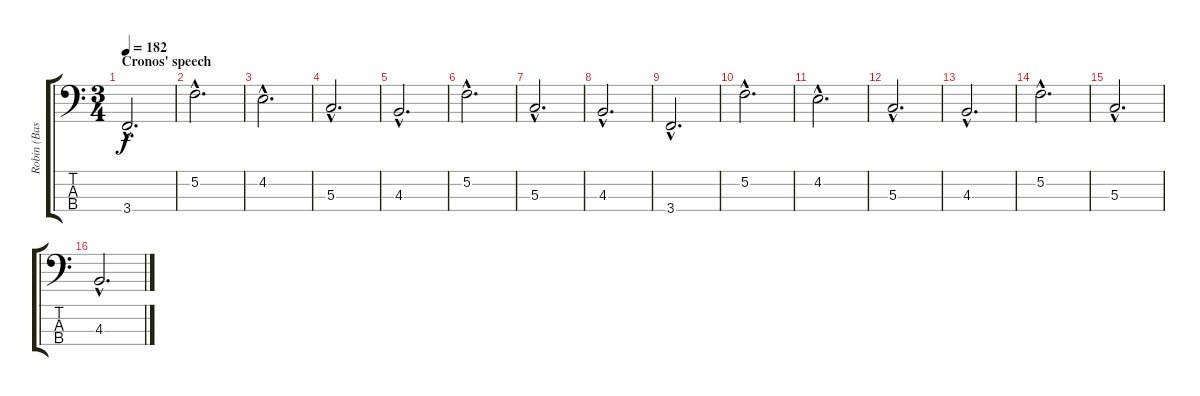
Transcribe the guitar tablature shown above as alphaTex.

\track ("Robin (Bass)" "Robin (Bas") {instrument electricbassfinger}
\staff {score tabs}
\tuning (F2 C2 G1 D1) {hide}
\ts (3 4)
\section ("" "Cronos' speech")
\tempo 182
\clef f4
\ks c
3.4{hac}.2{d dy f} |
5.2{hac}.2{d} |
4.2{hac}.2{d} |
5.3{hac}.2{d} |
4.3{hac}.2{d} |
5.2{hac}.2{d} |
5.3{hac}.2{d} |
4.3{hac}.2{d} |
3.4{hac}.2{d} |
5.2{hac}.2{d} |
4.2{hac}.2{d} |
5.3{hac}.2{d} |
4.3{hac}.2{d} |
5.2{hac}.2{d} |
5.3{hac}.2{d} |
4.3{hac}.2{d}
